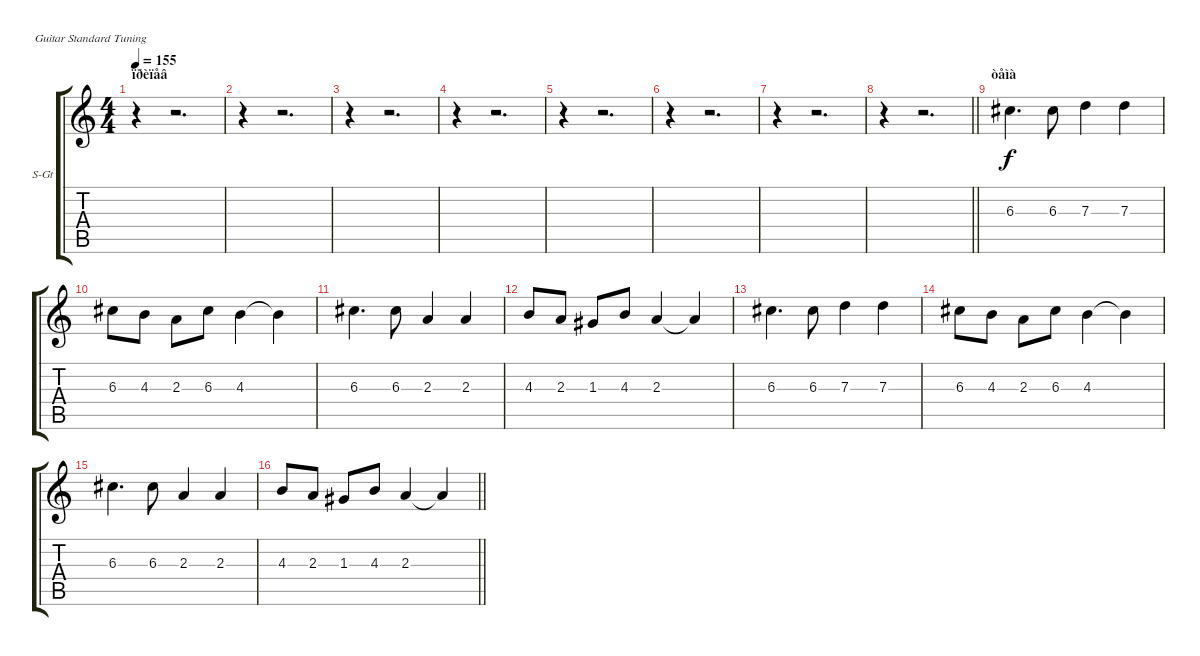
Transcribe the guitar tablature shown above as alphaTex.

\bracketExtendMode groupsimilarinstruments
\firstSystemTrackNameOrientation horizontal
\otherSystemsTrackNameOrientation horizontal
\track ("trumpet" "S-Gt") {instrument tuba}
\staff {score tabs}
\tuning (E4 B3 G3 D3 A2 E2)
\displaytranspose 12
\ts (4 4)
\section ("" "ïðèïåâ")
\tempo 155
\clef g2
\ks c
r.4{dy f} r.2{d} |
r.4 r.2{d} |
r.4 r.2{d} |
r.4 r.2{d} |
r.4 r.2{d} |
r.4 r.2{d} |
r.4 r.2{d} |
\barLineRight lightlight
r.4 r.2{d} |
\section ("" "òåìà")
6.3.4{d} 6.3.8 7.3.4 7.3.4 |
6.3.8 4.3.8 2.3.8 6.3.8 4.3.4 4.3{t}.4 |
6.3.4{d} 6.3.8 2.3.4 2.3.4 |
4.3.8 2.3.8 1.3.8 4.3.8 2.3.4 2.3{t}.4 |
6.3.4{d} 6.3.8 7.3.4 7.3.4 |
6.3.8 4.3.8 2.3.8 6.3.8 4.3.4 4.3{t}.4 |
6.3.4{d} 6.3.8 2.3.4 2.3.4 |
\barLineRight lightlight
4.3.8 2.3.8 1.3.8 4.3.8 2.3.4 2.3{t}.4
